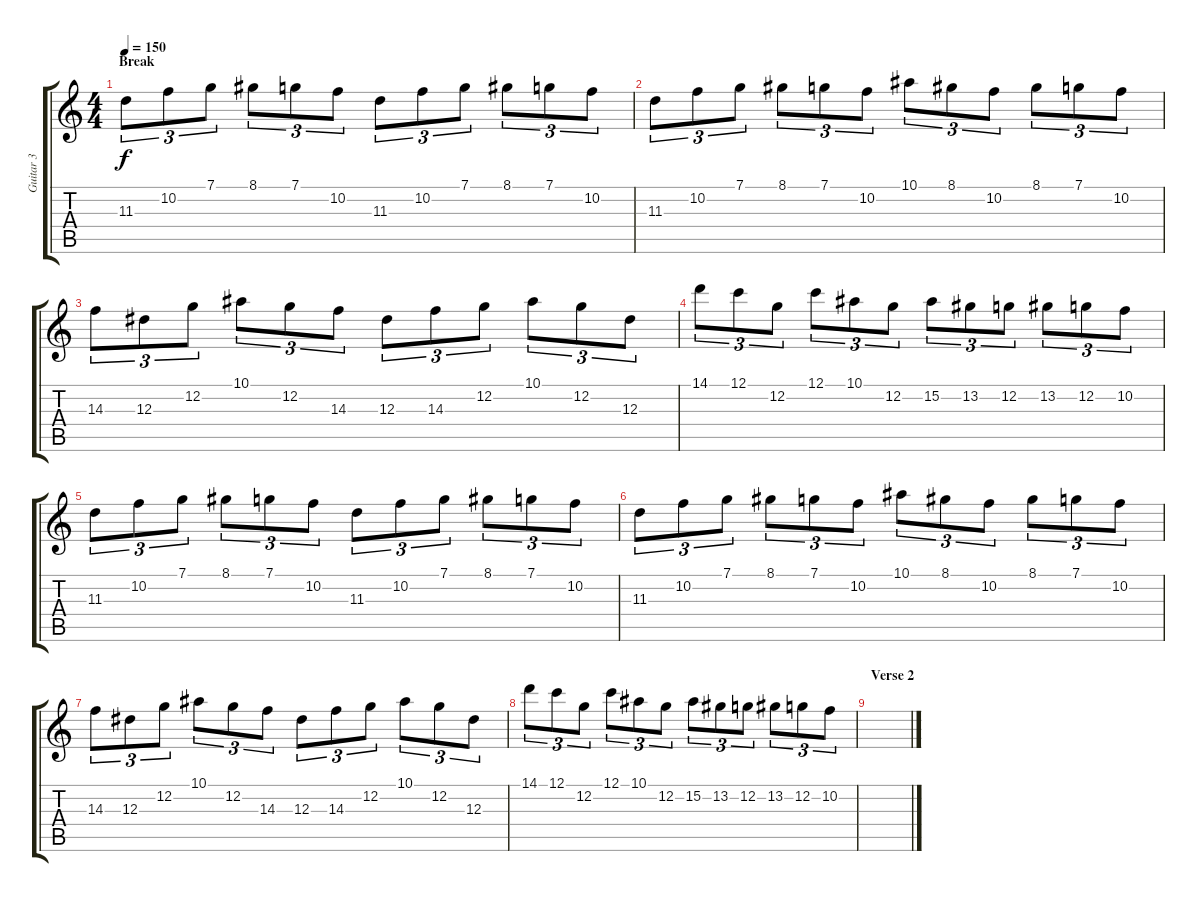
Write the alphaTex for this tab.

\track ("Guitar 3" "Guitar 3") {instrument distortionguitar}
\staff {score tabs}
\tuning (C4 G3 Eb3 Bb2 F2 C2) {hide}
\ts (4 4)
\section ("" "Break")
\tempo 150
\clef g2
\ks c
11.3.8{tu (3 2) dy f} 10.2.8{tu (3 2)} 7.1.8{tu (3 2)} 8.1.8{tu (3 2)} 7.1.8{tu (3 2)} 10.2.8{tu (3 2)} 11.3.8{tu (3 2)} 10.2.8{tu (3 2)} 7.1.8{tu (3 2)} 8.1.8{tu (3 2)} 7.1.8{tu (3 2)} 10.2.8{tu (3 2)} |
11.3.8{tu (3 2)} 10.2.8{tu (3 2)} 7.1.8{tu (3 2)} 8.1.8{tu (3 2)} 7.1.8{tu (3 2)} 10.2.8{tu (3 2)} 10.1.8{tu (3 2)} 8.1.8{tu (3 2)} 10.2.8{tu (3 2)} 8.1.8{tu (3 2)} 7.1.8{tu (3 2)} 10.2.8{tu (3 2)} |
14.3.8{tu (3 2)} 12.3.8{tu (3 2)} 12.2.8{tu (3 2)} 10.1.8{tu (3 2)} 12.2.8{tu (3 2)} 14.3.8{tu (3 2)} 12.3.8{tu (3 2)} 14.3.8{tu (3 2)} 12.2.8{tu (3 2)} 10.1.8{tu (3 2)} 12.2.8{tu (3 2)} 12.3.8{tu (3 2)} |
14.1.8{tu (3 2)} 12.1.8{tu (3 2)} 12.2.8{tu (3 2)} 12.1.8{tu (3 2)} 10.1.8{tu (3 2)} 12.2.8{tu (3 2)} 15.2.8{tu (3 2)} 13.2.8{tu (3 2)} 12.2.8{tu (3 2)} 13.2.8{tu (3 2)} 12.2.8{tu (3 2)} 10.2.8{tu (3 2)} |
11.3.8{tu (3 2)} 10.2.8{tu (3 2)} 7.1.8{tu (3 2)} 8.1.8{tu (3 2)} 7.1.8{tu (3 2)} 10.2.8{tu (3 2)} 11.3.8{tu (3 2)} 10.2.8{tu (3 2)} 7.1.8{tu (3 2)} 8.1.8{tu (3 2)} 7.1.8{tu (3 2)} 10.2.8{tu (3 2)} |
11.3.8{tu (3 2)} 10.2.8{tu (3 2)} 7.1.8{tu (3 2)} 8.1.8{tu (3 2)} 7.1.8{tu (3 2)} 10.2.8{tu (3 2)} 10.1.8{tu (3 2)} 8.1.8{tu (3 2)} 10.2.8{tu (3 2)} 8.1.8{tu (3 2)} 7.1.8{tu (3 2)} 10.2.8{tu (3 2)} |
14.3.8{tu (3 2)} 12.3.8{tu (3 2)} 12.2.8{tu (3 2)} 10.1.8{tu (3 2)} 12.2.8{tu (3 2)} 14.3.8{tu (3 2)} 12.3.8{tu (3 2)} 14.3.8{tu (3 2)} 12.2.8{tu (3 2)} 10.1.8{tu (3 2)} 12.2.8{tu (3 2)} 12.3.8{tu (3 2)} |
14.1.8{tu (3 2)} 12.1.8{tu (3 2)} 12.2.8{tu (3 2)} 12.1.8{tu (3 2)} 10.1.8{tu (3 2)} 12.2.8{tu (3 2)} 15.2.8{tu (3 2)} 13.2.8{tu (3 2)} 12.2.8{tu (3 2)} 13.2.8{tu (3 2)} 12.2.8{tu (3 2)} 10.2.8{tu (3 2)} |
\section ("" "Verse 2")
